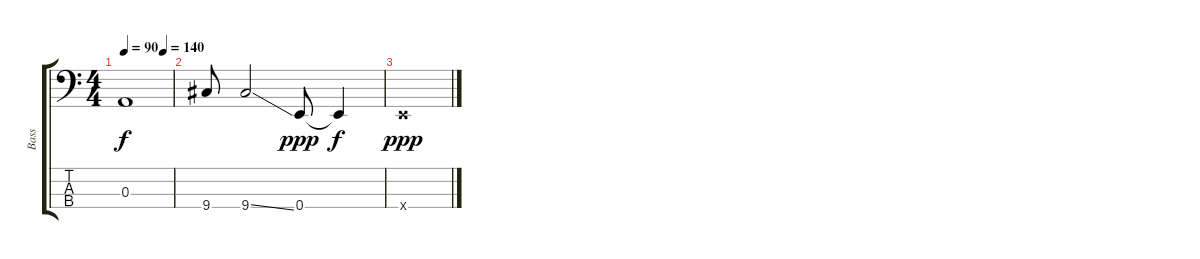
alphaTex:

\track ("Bass" "Bass") {instrument electricbassfinger}
\staff {score tabs}
\tuning (G2 D2 A1 E1) {hide}
\ts (4 4)
\tempo 90
\tempo (140 0.8125)
\clef f4
\ks c
0.3{t}.1{dy f} |
9.4.8 9.4{ss}.2 0.4.8{dy ppp} 0.4{t}.4{dy f} |
0.4{x}.1{dy ppp}
